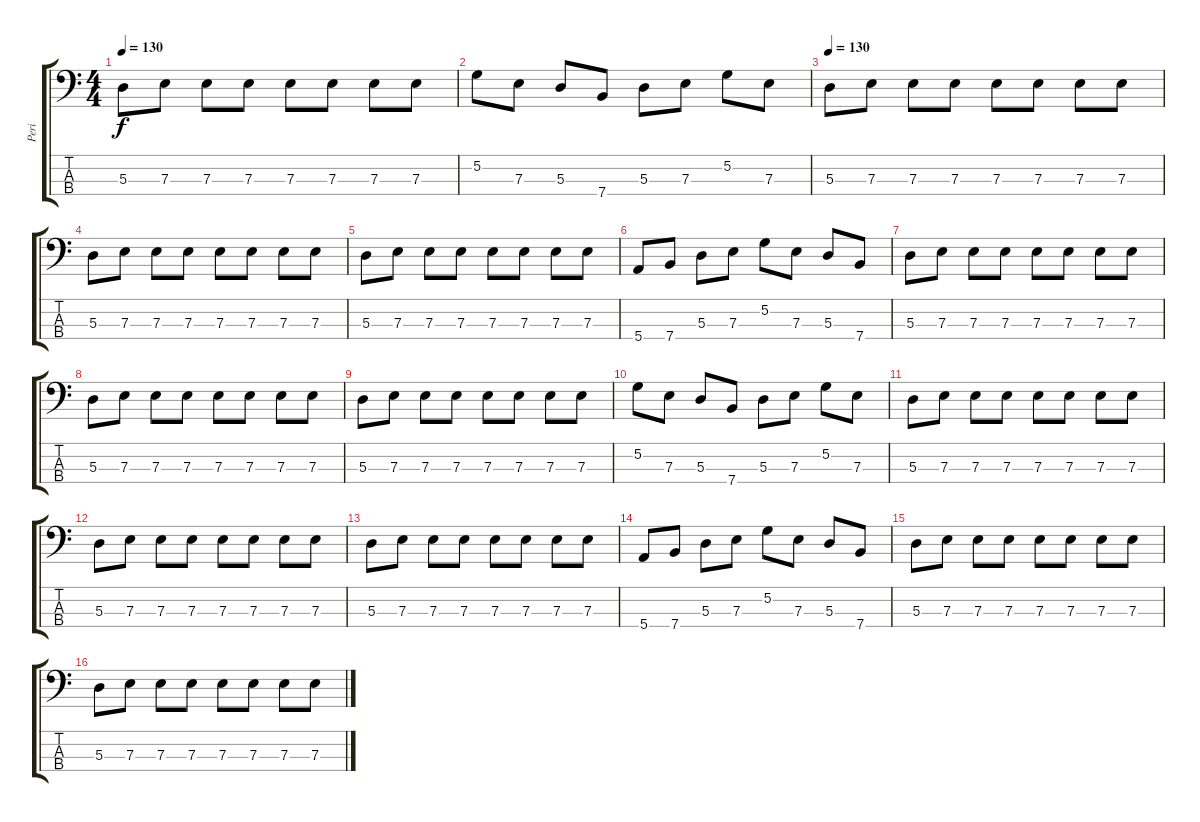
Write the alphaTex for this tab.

\track ("Peri" "Peri") {instrument electricbassfinger}
\staff {score tabs}
\tuning (G2 D2 A1 E1) {hide}
\ts (4 4)
\tempo 130
\clef f4
\ks c
5.3.8{dy f} 7.3.8 7.3.8 7.3.8 7.3.8 7.3.8 7.3.8 7.3.8 |
5.2.8 7.3.8 5.3.8 7.4.8 5.3.8 7.3.8 5.2.8 7.3.8 |
\tempo 130
5.3.8 7.3.8 7.3.8 7.3.8 7.3.8 7.3.8 7.3.8 7.3.8 |
5.3.8 7.3.8 7.3.8 7.3.8 7.3.8 7.3.8 7.3.8 7.3.8 |
5.3.8 7.3.8 7.3.8 7.3.8 7.3.8 7.3.8 7.3.8 7.3.8 |
5.4.8 7.4.8 5.3.8 7.3.8 5.2.8 7.3.8 5.3.8 7.4.8 |
5.3.8 7.3.8 7.3.8 7.3.8 7.3.8 7.3.8 7.3.8 7.3.8 |
5.3.8 7.3.8 7.3.8 7.3.8 7.3.8 7.3.8 7.3.8 7.3.8 |
5.3.8 7.3.8 7.3.8 7.3.8 7.3.8 7.3.8 7.3.8 7.3.8 |
5.2.8 7.3.8 5.3.8 7.4.8 5.3.8 7.3.8 5.2.8 7.3.8 |
5.3.8 7.3.8 7.3.8 7.3.8 7.3.8 7.3.8 7.3.8 7.3.8 |
5.3.8 7.3.8 7.3.8 7.3.8 7.3.8 7.3.8 7.3.8 7.3.8 |
5.3.8 7.3.8 7.3.8 7.3.8 7.3.8 7.3.8 7.3.8 7.3.8 |
5.4.8 7.4.8 5.3.8 7.3.8 5.2.8 7.3.8 5.3.8 7.4.8 |
5.3.8 7.3.8 7.3.8 7.3.8 7.3.8 7.3.8 7.3.8 7.3.8 |
5.3.8 7.3.8 7.3.8 7.3.8 7.3.8 7.3.8 7.3.8 7.3.8
